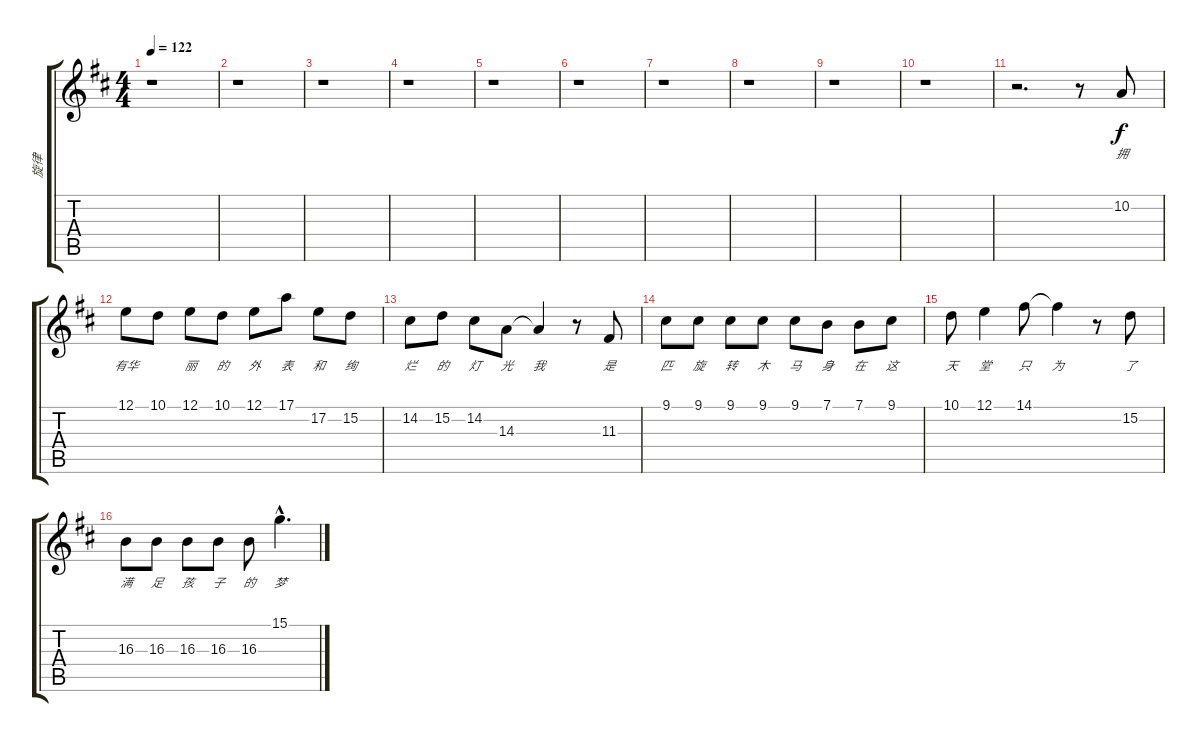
\track ("旋律" "旋律") {instrument fx7echoes}
\staff {score tabs}
\tuning (E4 B3 G3 D3 A2 E2) {hide}
\ts (4 4)
\tempo 122
\clef g2
\ks d
r.1{dy f instrument fx7echoes} |
r.1 |
r.1 |
r.1 |
r.1 |
r.1 |
r.1 |
r.1 |
r.1 |
r.1 |
r.2{d} r.8 10.2.8{lyrics (0 "拥") lyrics (1 "") lyrics (2 "") lyrics (3 "") lyrics (4 "")} |
12.1.8{lyrics (0 "有华") lyrics (1 "") lyrics (2 "") lyrics (3 "") lyrics (4 "")} 10.1.8{lyrics (0 "") lyrics (1 "") lyrics (2 "") lyrics (3 "") lyrics (4 "")} 12.1.8{lyrics (0 "丽") lyrics (1 "") lyrics (2 "") lyrics (3 "") lyrics (4 "")} 10.1.8{lyrics (0 "的") lyrics (1 "") lyrics (2 "") lyrics (3 "") lyrics (4 "")} 12.1.8{lyrics (0 "外") lyrics (1 "") lyrics (2 "") lyrics (3 "") lyrics (4 "")} 17.1.8{lyrics (0 "表") lyrics (1 "") lyrics (2 "") lyrics (3 "") lyrics (4 "")} 17.2.8{lyrics (0 "和") lyrics (1 "") lyrics (2 "") lyrics (3 "") lyrics (4 "")} 15.2.8{lyrics (0 "绚") lyrics (1 "") lyrics (2 "") lyrics (3 "") lyrics (4 "")} |
14.2.8{lyrics (0 "烂") lyrics (1 "") lyrics (2 "") lyrics (3 "") lyrics (4 "")} 15.2.8{lyrics (0 "的") lyrics (1 "") lyrics (2 "") lyrics (3 "") lyrics (4 "")} 14.2.8{lyrics (0 "灯") lyrics (1 "") lyrics (2 "") lyrics (3 "") lyrics (4 "")} 14.3.8{lyrics (0 "光") lyrics (1 "") lyrics (2 "") lyrics (3 "") lyrics (4 "")} 14.3{t}.4{lyrics (0 "我") lyrics (1 "") lyrics (2 "") lyrics (3 "") lyrics (4 "")} r.8 11.3.8{lyrics (0 "是") lyrics (1 "") lyrics (2 "") lyrics (3 "") lyrics (4 "")} |
9.1.8{lyrics (0 "匹") lyrics (1 "") lyrics (2 "") lyrics (3 "") lyrics (4 "")} 9.1.8{lyrics (0 "旋") lyrics (1 "") lyrics (2 "") lyrics (3 "") lyrics (4 "")} 9.1.8{lyrics (0 "转") lyrics (1 "") lyrics (2 "") lyrics (3 "") lyrics (4 "")} 9.1.8{lyrics (0 "木") lyrics (1 "") lyrics (2 "") lyrics (3 "") lyrics (4 "")} 9.1.8{lyrics (0 "马") lyrics (1 "") lyrics (2 "") lyrics (3 "") lyrics (4 "")} 7.1.8{lyrics (0 "身") lyrics (1 "") lyrics (2 "") lyrics (3 "") lyrics (4 "")} 7.1.8{lyrics (0 "在") lyrics (1 "") lyrics (2 "") lyrics (3 "") lyrics (4 "")} 9.1.8{lyrics (0 "这") lyrics (1 "") lyrics (2 "") lyrics (3 "") lyrics (4 "")} |
10.1.8{lyrics (0 "天") lyrics (1 "") lyrics (2 "") lyrics (3 "") lyrics (4 "")} 12.1.4{lyrics (0 "堂") lyrics (1 "") lyrics (2 "") lyrics (3 "") lyrics (4 "")} 14.1.8{lyrics (0 "只") lyrics (1 "") lyrics (2 "") lyrics (3 "") lyrics (4 "")} 14.1{t}.4{lyrics (0 "为") lyrics (1 "") lyrics (2 "") lyrics (3 "") lyrics (4 "")} r.8 15.2.8{lyrics (0 "了") lyrics (1 "") lyrics (2 "") lyrics (3 "") lyrics (4 "")} |
16.3.8{lyrics (0 "满") lyrics (1 "") lyrics (2 "") lyrics (3 "") lyrics (4 "")} 16.3.8{lyrics (0 "足") lyrics (1 "") lyrics (2 "") lyrics (3 "") lyrics (4 "")} 16.3.8{lyrics (0 "孩") lyrics (1 "") lyrics (2 "") lyrics (3 "") lyrics (4 "")} 16.3.8{lyrics (0 "子") lyrics (1 "") lyrics (2 "") lyrics (3 "") lyrics (4 "")} 16.3.8{lyrics (0 "的") lyrics (1 "") lyrics (2 "") lyrics (3 "") lyrics (4 "")} 15.1{hac}.4{d lyrics (0 "梦") lyrics (1 "") lyrics (2 "") lyrics (3 "") lyrics (4 "")}
